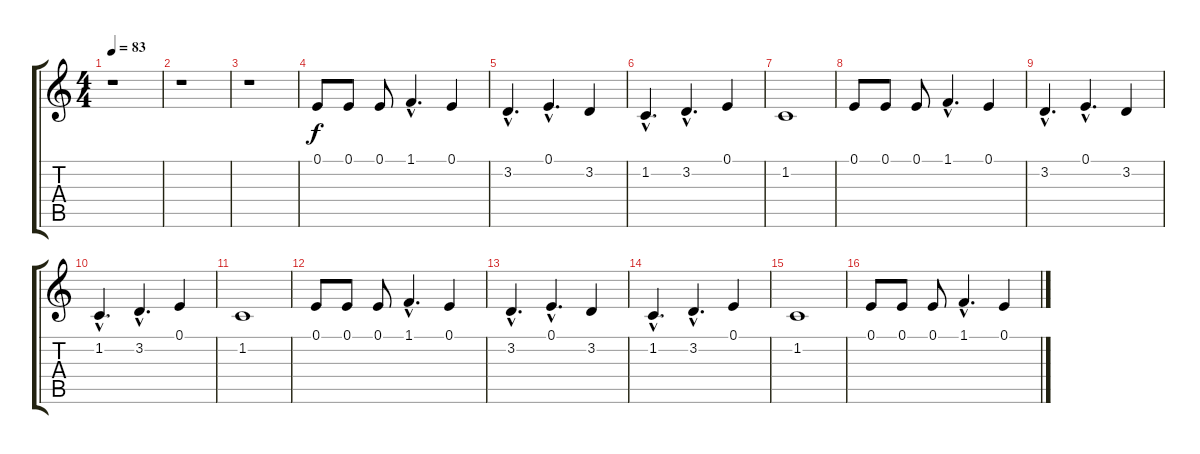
\track "" {instrument viola}
\staff {score tabs}
\tuning (E4 B3 G3 D3 A2 E2) {hide}
\ts (4 4)
\tempo 83
\clef g2
\ks c
r.1{dy f} |
r.1 |
r.1 |
0.1.8 0.1.8 0.1.8 1.1{hac}.4{d} 0.1.4 |
3.2{hac}.4{d} 0.1{hac}.4{d} 3.2.4 |
1.2{hac}.4{d} 3.2{hac}.4{d} 0.1.4 |
1.2.1 |
0.1.8 0.1.8 0.1.8 1.1{hac}.4{d} 0.1.4 |
3.2{hac}.4{d} 0.1{hac}.4{d} 3.2.4 |
1.2{hac}.4{d} 3.2{hac}.4{d} 0.1.4 |
1.2.1 |
0.1.8 0.1.8 0.1.8 1.1{hac}.4{d} 0.1.4 |
3.2{hac}.4{d} 0.1{hac}.4{d} 3.2.4 |
1.2{hac}.4{d} 3.2{hac}.4{d} 0.1.4 |
1.2.1 |
0.1.8 0.1.8 0.1.8 1.1{hac}.4{d} 0.1.4
